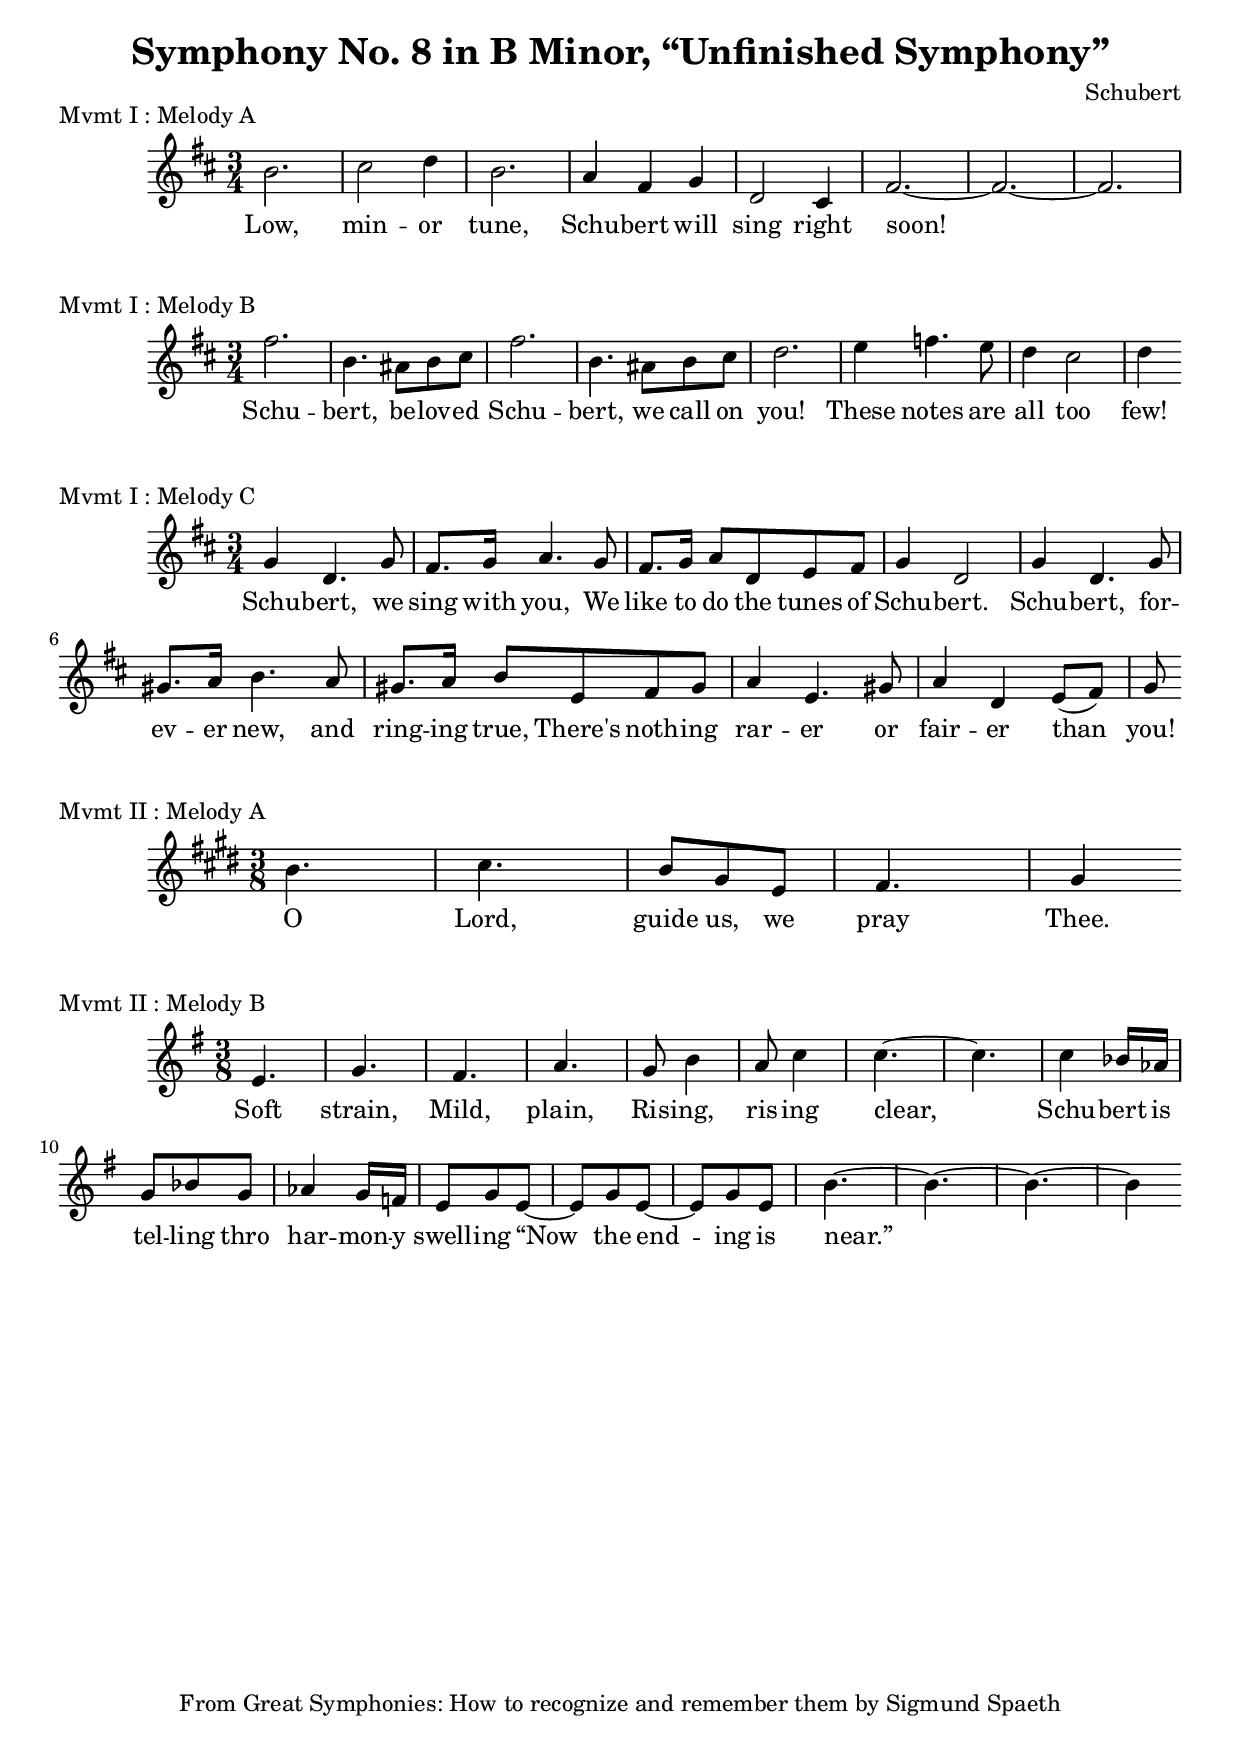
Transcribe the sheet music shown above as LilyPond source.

% Schubert Symphony No. 8 (Unfinished)
\version "2.18.2"
% Melody definitions for movements of
% Schubert's 8th Symphony (schubert-008) ``Unfinished''

% Movement I Melody A {{{
melody_ia = <<
    \relative c'' {
        \clef "treble"
        \key b \minor
        \time 3/4
        b2. | cis2 d4 | b2. | a4 fis g |
        d2 cis4 | fis2.~ | fis2.~ | fis2. |
    }
    \addlyrics {
        Low, min -- or tune, Schu -- bert will sing right soon!
    }
>> % }}}

% Movement I Melody B {{{
melody_ib = <<
    \relative c'' {
        \clef "treble"
        \key b \minor
        \time 3/4
        fis2. | b,4. ais8 b cis |
        fis2. | b,4. ais8 b cis |
        d2. | e4 f4. e8 | d4 cis2 | d4
    }
    \addlyrics {
        Schu -- bert, be -- lov -- ed Schu -- bert, we call on you! These notes
        are all too few!
    }
>> % }}}

% Movement I Melody C {{{
melody_ic = <<
    \relative c'' {
        \clef "treble"
        \key b \minor
        \time 3/4
        g4 d4. g8 | fis8. g16 a4. g8 |
        fis8. g16 a8 d, e fis | g4 d2 |
        g4 d4. g8 | gis8. a16 b4. a8 |
        gis8. a16 b8 e, fis gis | a4 e4. gis8 |
        a4 d,4 e8( fis) | g8
    }
    \addlyrics {
        Schu -- bert, we sing with you, We like to do the tunes of
        Schu -- bert. Schu -- bert, for -- ev -- er new, and
        ring -- ing true, There's noth -- ing rar -- er or fair -- er than you!
    }
>> % }}}

% Movement II Melody A {{{
melody_iia = <<
    \relative c'' {
        \clef "treble"
        \key e \major
        \time 3/8
        b4. | cis4. | b8 gis e | fis4. | gis4
    }
    \addlyrics {
        O Lord, guide us, we pray Thee.
    }
>> % }}}

% Movement II Melody B {{{
melody_iib = <<
    \relative c' {
        \clef "treble"
        \key e \minor
        \time 3/8
        e4. | g | fis | a | g8 b4 | a8 c4 |
        c4.~ | c4. | c4 bes16 aes | g8 bes g |
        aes4 g16 f | e8 g e~ | e8 g e~ | e8 g e |
        b'4.~ | b~ | b~ | b4
    }
    \addlyrics {
        Soft strain, Mild, plain, Ris -- ing, ris -- ing clear,
        Schu -- bert is tel -- ling thro har -- mon -- y swell -- ing
        “Now the end -- ing is near.”
    }
>> % }}}


\header {
    title = "Symphony No. 8 in B Minor, “Unfinished Symphony”"
    composer = "Schubert"
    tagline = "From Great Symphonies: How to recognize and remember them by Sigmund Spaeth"
}
\layout { ragged-right = ##f }

\score { \header {piece = "Mvmt I : Melody A"} \melody_ia }
\score { \header {piece = "Mvmt I : Melody B"} \melody_ib }
\score { \header {piece = "Mvmt I : Melody C"} \melody_ic }
\score { \header {piece = "Mvmt II : Melody A"} \melody_iia }
\score { \header {piece = "Mvmt II : Melody B"} \melody_iib }
